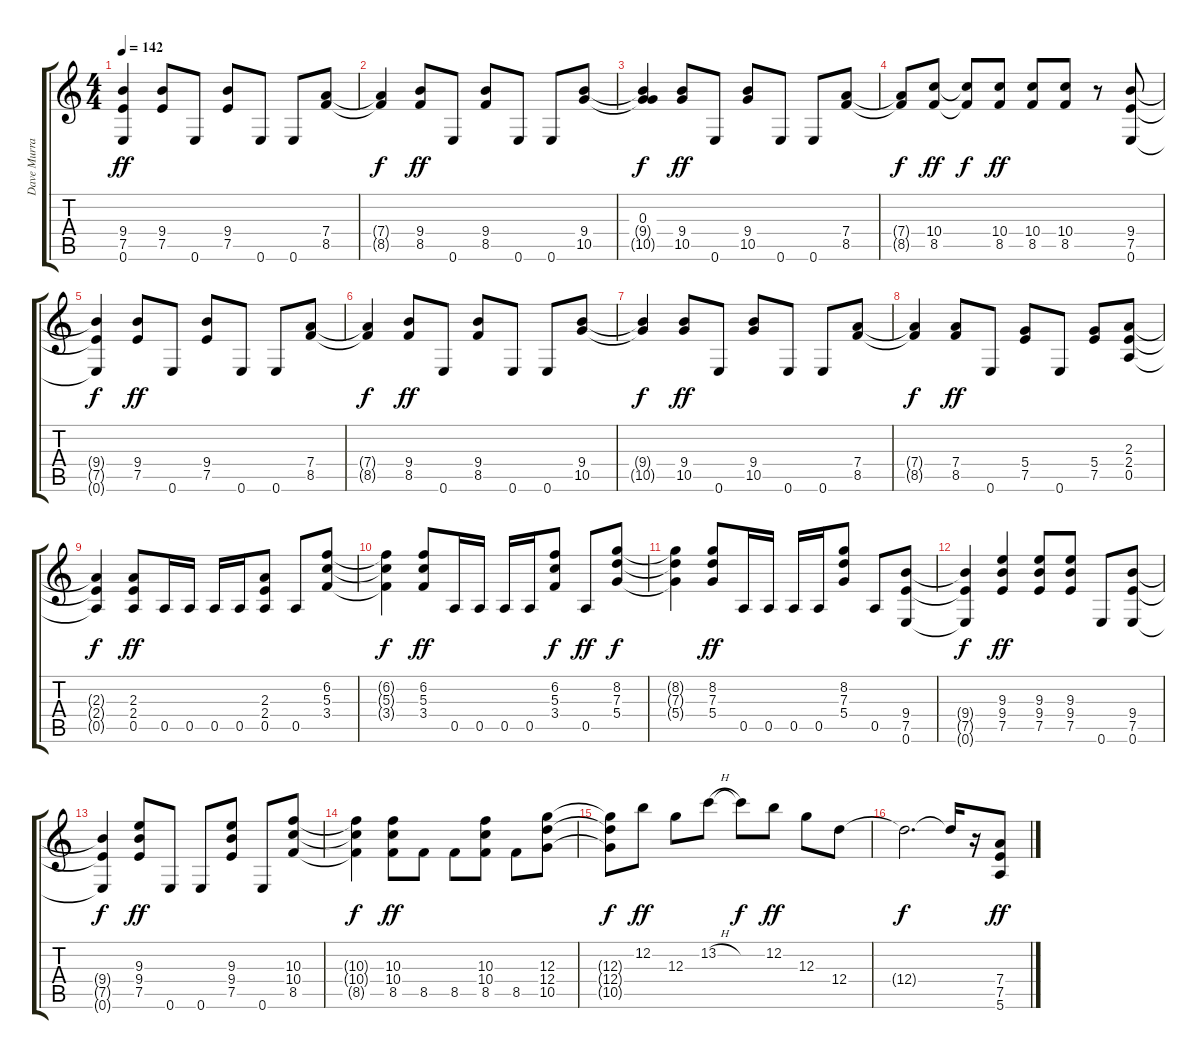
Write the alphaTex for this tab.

\track ("Dave Murray" "Dave Murra") {instrument overdrivenguitar}
\staff {score tabs}
\tuning (E4 B3 G3 D3 A2 E2) {hide}
\ts (4 4)
\tempo 142
\clef g2
\ks c
(9.4 7.5 0.6).4{dy ff} (9.4 7.5).8 0.6.8 (9.4 7.5).8 0.6.8 0.6.8 (7.4 8.5).8 |
(7.4{t} 8.5{t}).4{dy f} (9.4 8.5).8{dy ff} 0.6.8 (9.4 8.5).8 0.6.8 0.6.8 (9.4 10.5).8 |
(0.3 9.4{t} 10.5{t}).4{dy f} (9.4 10.5).8{dy ff} 0.6.8 (9.4 10.5).8 0.6.8 0.6.8 (7.4 8.5).8 |
(7.4{t} 8.5{t}).8{dy f} (10.4 8.5).8{dy ff} (10.4{t} 8.5{t}).8{dy f} (10.4 8.5).8{dy ff} (10.4 8.5).8 (10.4 8.5).8 r.8 (9.4 7.5 0.6).8 |
(9.4{t} 7.5{t} 0.6{t}).4{dy f} (9.4 7.5).8{dy ff} 0.6.8 (9.4 7.5).8 0.6.8 0.6.8 (7.4 8.5).8 |
(7.4{t} 8.5{t}).4{dy f} (9.4 8.5).8{dy ff} 0.6.8 (9.4 8.5).8 0.6.8 0.6.8 (9.4 10.5).8 |
(9.4{t} 10.5{t}).4{dy f} (9.4 10.5).8{dy ff} 0.6.8 (9.4 10.5).8 0.6.8 0.6.8 (7.4 8.5).8 |
(7.4{t} 8.5{t}).4{dy f} (7.4 8.5).8{dy ff} 0.6.8 (5.4 7.5).8 0.6.8 (5.4 7.5).8 (2.3 2.4 0.5).8 |
(2.3{t} 2.4{t} 0.5{t}).4{dy f} (2.3 2.4 0.5).8{dy ff} 0.5.16 0.5.16 0.5.16 0.5.16 (2.3 2.4 0.5).8 0.5.8 (6.2 5.3 3.4).8 |
(6.2{t} 5.3{t} 3.4{t}).4{dy f} (6.2 5.3 3.4).8{dy ff} 0.5.16 0.5.16 0.5.16 0.5.16 (6.2 5.3 3.4).8{dy f} 0.5.8{dy ff} (8.2 7.3 5.4).8{dy f} |
(8.2{t} 7.3{t} 5.4{t}).4 (8.2 7.3 5.4).8{dy ff} 0.5.16 0.5.16 0.5.16 0.5.16 (8.2 7.3 5.4).8 0.5.8 (9.4 7.5 0.6).8 |
(9.4{t} 7.5{t} 0.6{t}).4{dy f} (9.3 9.4 7.5).4{dy ff} (9.3 9.4 7.5).8 (9.3 9.4 7.5).8 0.6.8 (9.4 7.5 0.6).8 |
(9.4{t} 7.5{t} 0.6{t}).4{dy f} (9.3 9.4 7.5).8{dy ff} 0.6.8 0.6.8 (9.3 9.4 7.5).8 0.6.8 (10.3 10.4 8.5).8 |
(10.3{t} 10.4{t} 8.5{t}).4{dy f} (10.3 10.4 8.5).8{dy ff} 8.5.8 8.5.8 (10.3 10.4 8.5).8 8.5.8 (12.3 12.4 10.5).8 |
(12.3{t} 12.4{t} 10.5{t}).8{dy f} 12.2.8{dy ff} 12.3.8 13.2{h}.8 13.2{t}.8{dy f} 12.2.8{dy ff} 12.3.8 12.4.8 |
12.4{t}.2{d dy f} 12.4{t}.16 r.16 (7.4 7.5 5.6).8{dy ff}
